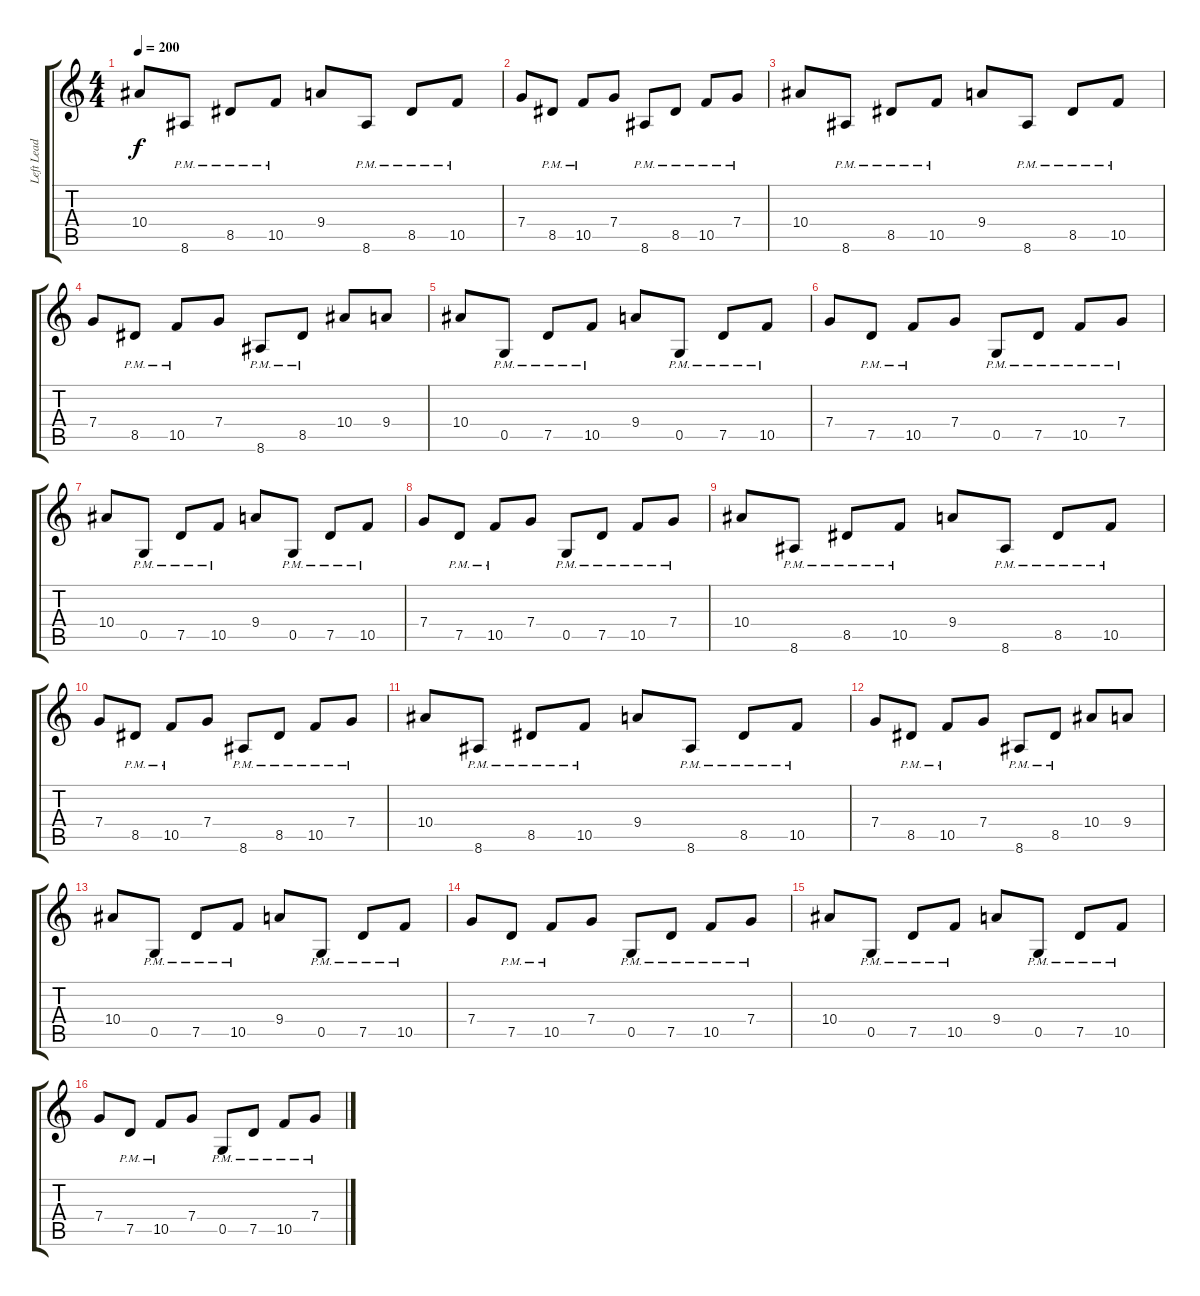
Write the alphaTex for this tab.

\track ("Left Lead Gtr" "Left Lead ") {mute instrument overdrivenguitar}
\staff {score tabs}
\tuning (D4 A3 F3 C3 G2 D2) {hide}
\ts (4 4)
\tempo 200
\clef g2
\ks c
10.4.8{dy f} 8.6{pm}.8 8.5{pm}.8 10.5{pm}.8 9.4.8 8.6{pm}.8 8.5{pm}.8 10.5{pm}.8 |
7.4.8 8.5{pm}.8 10.5{pm}.8 7.4.8 8.6{pm}.8 8.5{pm}.8 10.5{pm}.8 7.4{pm}.8 |
10.4.8 8.6{pm}.8 8.5{pm}.8 10.5{pm}.8 9.4.8 8.6{pm}.8 8.5{pm}.8 10.5{pm}.8 |
7.4.8 8.5{pm}.8 10.5{pm}.8 7.4.8 8.6{pm}.8 8.5{pm}.8 10.4.8 9.4.8 |
10.4.8 0.5{pm}.8 7.5{pm}.8 10.5{pm}.8 9.4.8 0.5{pm}.8 7.5{pm}.8 10.5{pm}.8 |
7.4.8 7.5{pm}.8 10.5{pm}.8 7.4.8 0.5{pm}.8 7.5{pm}.8 10.5{pm}.8 7.4{pm}.8 |
10.4.8 0.5{pm}.8 7.5{pm}.8 10.5{pm}.8 9.4.8 0.5{pm}.8 7.5{pm}.8 10.5{pm}.8 |
7.4.8 7.5{pm}.8 10.5{pm}.8 7.4.8 0.5{pm}.8 7.5{pm}.8 10.5{pm}.8 7.4{pm}.8 |
10.4.8 8.6{pm}.8 8.5{pm}.8 10.5{pm}.8 9.4.8 8.6{pm}.8 8.5{pm}.8 10.5{pm}.8 |
7.4.8 8.5{pm}.8 10.5{pm}.8 7.4.8 8.6{pm}.8 8.5{pm}.8 10.5{pm}.8 7.4{pm}.8 |
10.4.8 8.6{pm}.8 8.5{pm}.8 10.5{pm}.8 9.4.8 8.6{pm}.8 8.5{pm}.8 10.5{pm}.8 |
7.4.8 8.5{pm}.8 10.5{pm}.8 7.4.8 8.6{pm}.8 8.5{pm}.8 10.4.8 9.4.8 |
10.4.8 0.5{pm}.8 7.5{pm}.8 10.5{pm}.8 9.4.8 0.5{pm}.8 7.5{pm}.8 10.5{pm}.8 |
7.4.8 7.5{pm}.8 10.5{pm}.8 7.4.8 0.5{pm}.8 7.5{pm}.8 10.5{pm}.8 7.4{pm}.8 |
10.4.8 0.5{pm}.8 7.5{pm}.8 10.5{pm}.8 9.4.8 0.5{pm}.8 7.5{pm}.8 10.5{pm}.8 |
7.4.8 7.5{pm}.8 10.5{pm}.8 7.4.8 0.5{pm}.8 7.5{pm}.8 10.5{pm}.8 7.4{pm}.8
